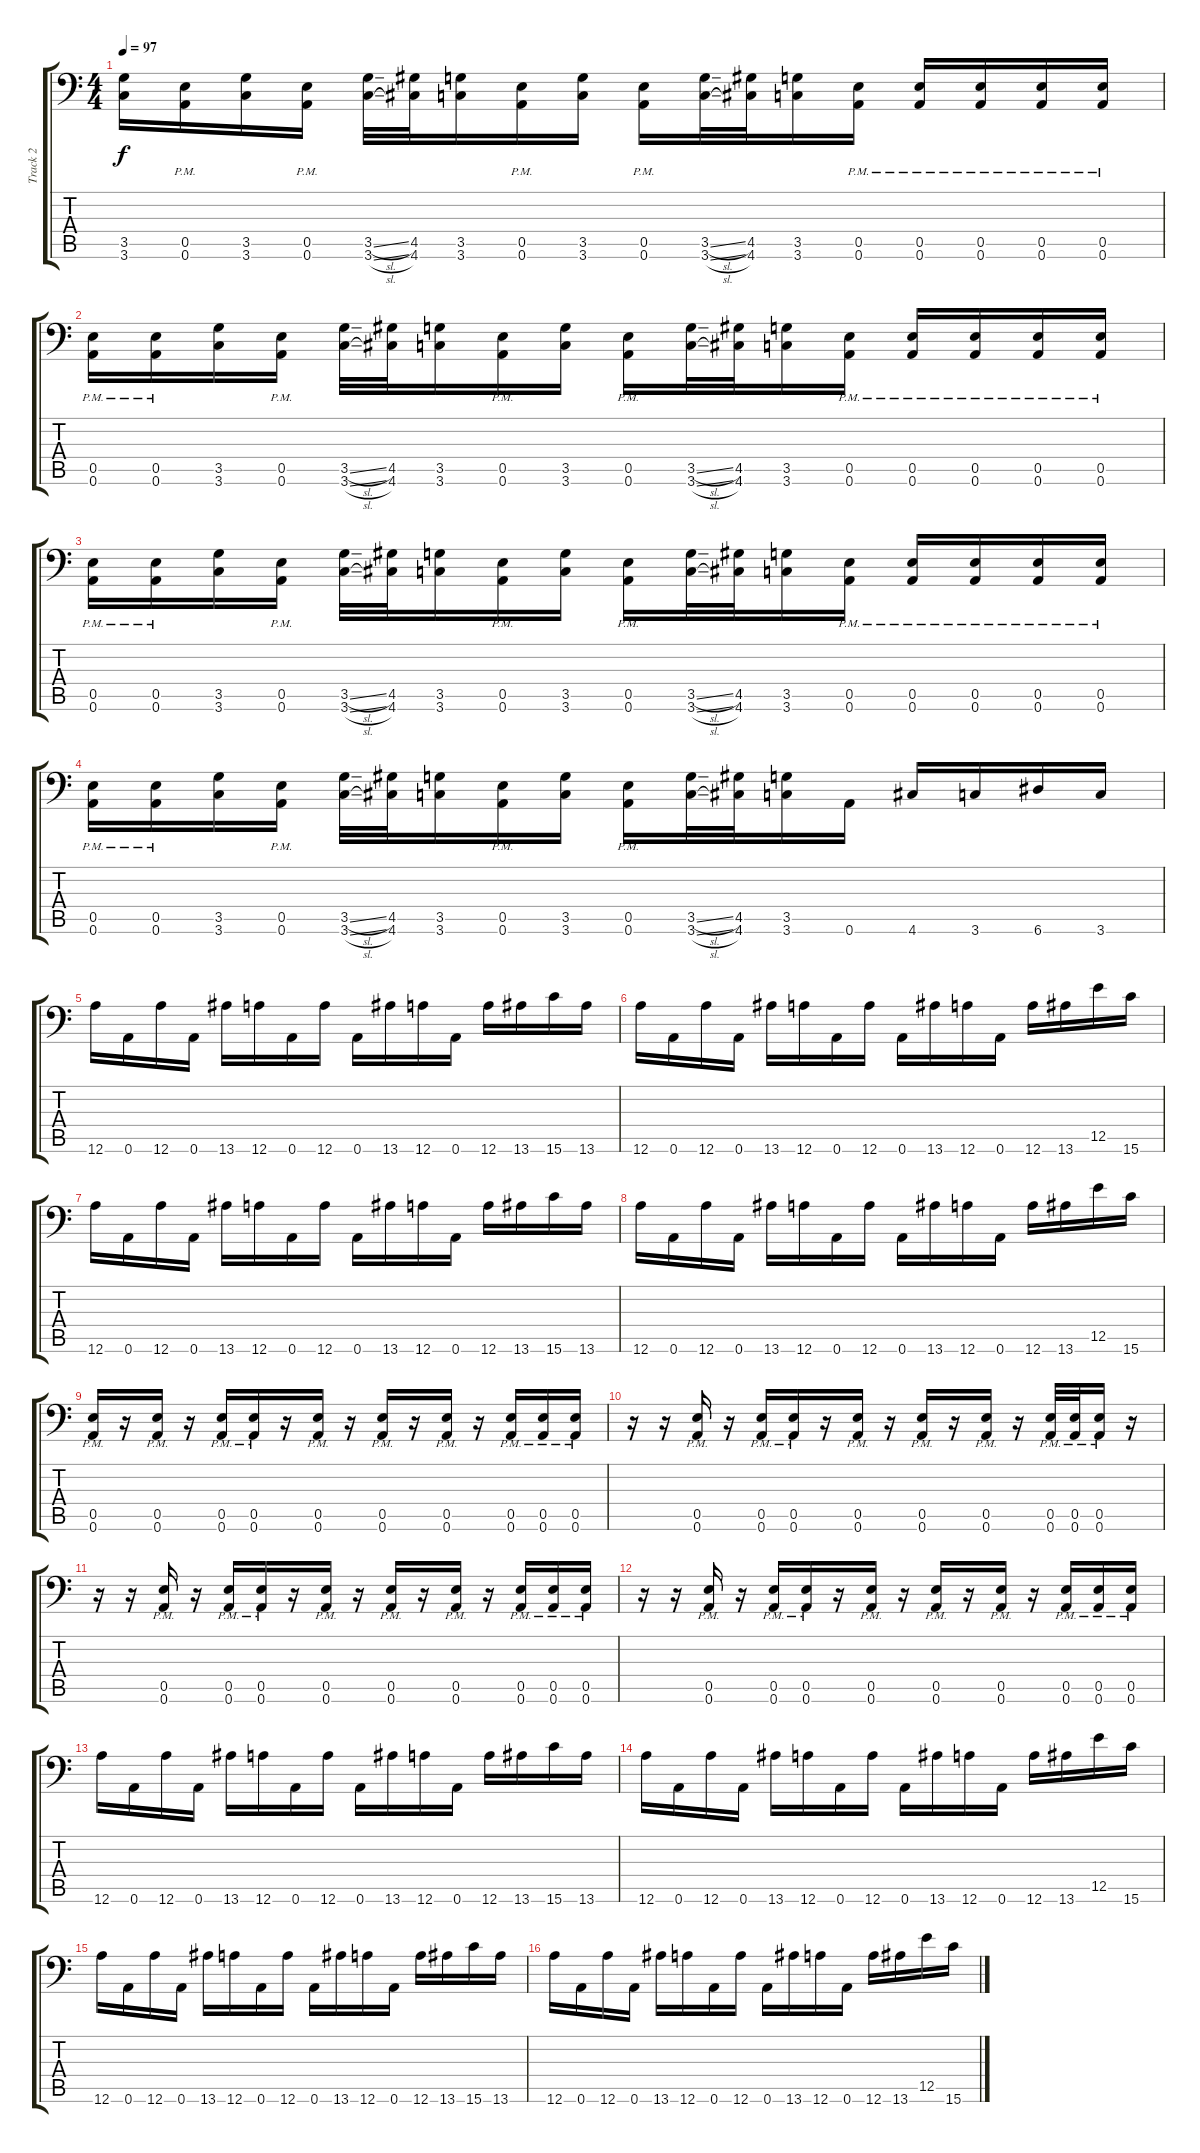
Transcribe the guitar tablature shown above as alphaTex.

\track ("Track 2" "Track 2") {instrument overdrivenguitar}
\staff {score tabs}
\tuning (B3 Gb3 D3 A2 E2 A1) {hide}
\ts (4 4)
\tempo 97
\clef f4
\ks c
(3.5 3.6).16{dy f} (0.5{pm} 0.6{pm}).16 (3.5 3.6).16 (0.5{pm} 0.6{pm}).16 (3.5{sl} 3.6{sl}).32 (4.5 4.6).32 (3.5 3.6).16 (0.5{pm} 0.6{pm}).16 (3.5 3.6).16 (0.5{pm} 0.6{pm}).16 (3.5{sl} 3.6{sl}).32 (4.5 4.6).32 (3.5 3.6).16 (0.5{pm} 0.6{pm}).16 (0.5{pm} 0.6{pm}).16 (0.5{pm} 0.6{pm}).16 (0.5{pm} 0.6{pm}).16 (0.5{pm} 0.6{pm}).16 |
(0.5{pm} 0.6{pm}).16 (0.5{pm} 0.6{pm}).16 (3.5 3.6).16 (0.5{pm} 0.6{pm}).16 (3.5{sl} 3.6{sl}).32 (4.5 4.6).32 (3.5 3.6).16 (0.5{pm} 0.6{pm}).16 (3.5 3.6).16 (0.5{pm} 0.6{pm}).16 (3.5{sl} 3.6{sl}).32 (4.5 4.6).32 (3.5 3.6).16 (0.5{pm} 0.6{pm}).16 (0.5{pm} 0.6{pm}).16 (0.5{pm} 0.6{pm}).16 (0.5{pm} 0.6{pm}).16 (0.5{pm} 0.6{pm}).16 |
(0.5{pm} 0.6{pm}).16 (0.5{pm} 0.6{pm}).16 (3.5 3.6).16 (0.5{pm} 0.6{pm}).16 (3.5{sl} 3.6{sl}).32 (4.5 4.6).32 (3.5 3.6).16 (0.5{pm} 0.6{pm}).16 (3.5 3.6).16 (0.5{pm} 0.6{pm}).16 (3.5{sl} 3.6{sl}).32 (4.5 4.6).32 (3.5 3.6).16 (0.5{pm} 0.6{pm}).16 (0.5{pm} 0.6{pm}).16 (0.5{pm} 0.6{pm}).16 (0.5{pm} 0.6{pm}).16 (0.5{pm} 0.6{pm}).16 |
(0.5{pm} 0.6{pm}).16 (0.5{pm} 0.6{pm}).16 (3.5 3.6).16 (0.5{pm} 0.6{pm}).16 (3.5{sl} 3.6{sl}).32 (4.5 4.6).32 (3.5 3.6).16 (0.5{pm} 0.6{pm}).16 (3.5 3.6).16 (0.5{pm} 0.6{pm}).16 (3.5{sl} 3.6{sl}).32 (4.5 4.6).32 (3.5 3.6).16 0.6.16 4.6.16 3.6.16 6.6.16 3.6.16 |
12.6.16 0.6.16 12.6.16 0.6.16 13.6.16 12.6.16 0.6.16 12.6.16 0.6.16 13.6.16 12.6.16 0.6.16 12.6.16 13.6.16 15.6.16 13.6.16 |
12.6.16 0.6.16 12.6.16 0.6.16 13.6.16 12.6.16 0.6.16 12.6.16 0.6.16 13.6.16 12.6.16 0.6.16 12.6.16 13.6.16 12.5.16 15.6.16 |
12.6.16 0.6.16 12.6.16 0.6.16 13.6.16 12.6.16 0.6.16 12.6.16 0.6.16 13.6.16 12.6.16 0.6.16 12.6.16 13.6.16 15.6.16 13.6.16 |
12.6.16 0.6.16 12.6.16 0.6.16 13.6.16 12.6.16 0.6.16 12.6.16 0.6.16 13.6.16 12.6.16 0.6.16 12.6.16 13.6.16 12.5.16 15.6.16 |
(0.5{pm} 0.6{pm}).16 r.16 (0.5{pm} 0.6{pm}).16 r.16 (0.5{pm} 0.6{pm}).16 (0.5{pm} 0.6{pm}).16 r.16 (0.5{pm} 0.6{pm}).16 r.16 (0.5{pm} 0.6{pm}).16 r.16 (0.5{pm} 0.6{pm}).16 r.16 (0.5{pm} 0.6{pm}).16 (0.5{pm} 0.6{pm}).16 (0.5{pm} 0.6{pm}).16 |
r.16 r.16 (0.5{pm} 0.6{pm}).16 r.16 (0.5{pm} 0.6{pm}).16 (0.5{pm} 0.6{pm}).16 r.16 (0.5{pm} 0.6{pm}).16 r.16 (0.5{pm} 0.6{pm}).16 r.16 (0.5{pm} 0.6{pm}).16 r.16 (0.5{pm} 0.6{pm}).32 (0.5{pm} 0.6{pm}).32 (0.5{pm} 0.6{pm}).16 r.16 |
r.16 r.16 (0.5{pm} 0.6{pm}).16 r.16 (0.5{pm} 0.6{pm}).16 (0.5{pm} 0.6{pm}).16 r.16 (0.5{pm} 0.6{pm}).16 r.16 (0.5{pm} 0.6{pm}).16 r.16 (0.5{pm} 0.6{pm}).16 r.16 (0.5{pm} 0.6{pm}).16 (0.5{pm} 0.6{pm}).16 (0.5{pm} 0.6{pm}).16 |
r.16 r.16 (0.5{pm} 0.6{pm}).16 r.16 (0.5{pm} 0.6{pm}).16 (0.5{pm} 0.6{pm}).16 r.16 (0.5{pm} 0.6{pm}).16 r.16 (0.5{pm} 0.6{pm}).16 r.16 (0.5{pm} 0.6{pm}).16 r.16 (0.5{pm} 0.6{pm}).16 (0.5{pm} 0.6{pm}).16 (0.5{pm} 0.6{pm}).16 |
12.6.16 0.6.16 12.6.16 0.6.16 13.6.16 12.6.16 0.6.16 12.6.16 0.6.16 13.6.16 12.6.16 0.6.16 12.6.16 13.6.16 15.6.16 13.6.16 |
12.6.16 0.6.16 12.6.16 0.6.16 13.6.16 12.6.16 0.6.16 12.6.16 0.6.16 13.6.16 12.6.16 0.6.16 12.6.16 13.6.16 12.5.16 15.6.16 |
12.6.16 0.6.16 12.6.16 0.6.16 13.6.16 12.6.16 0.6.16 12.6.16 0.6.16 13.6.16 12.6.16 0.6.16 12.6.16 13.6.16 15.6.16 13.6.16 |
12.6.16 0.6.16 12.6.16 0.6.16 13.6.16 12.6.16 0.6.16 12.6.16 0.6.16 13.6.16 12.6.16 0.6.16 12.6.16 13.6.16 12.5.16 15.6.16
